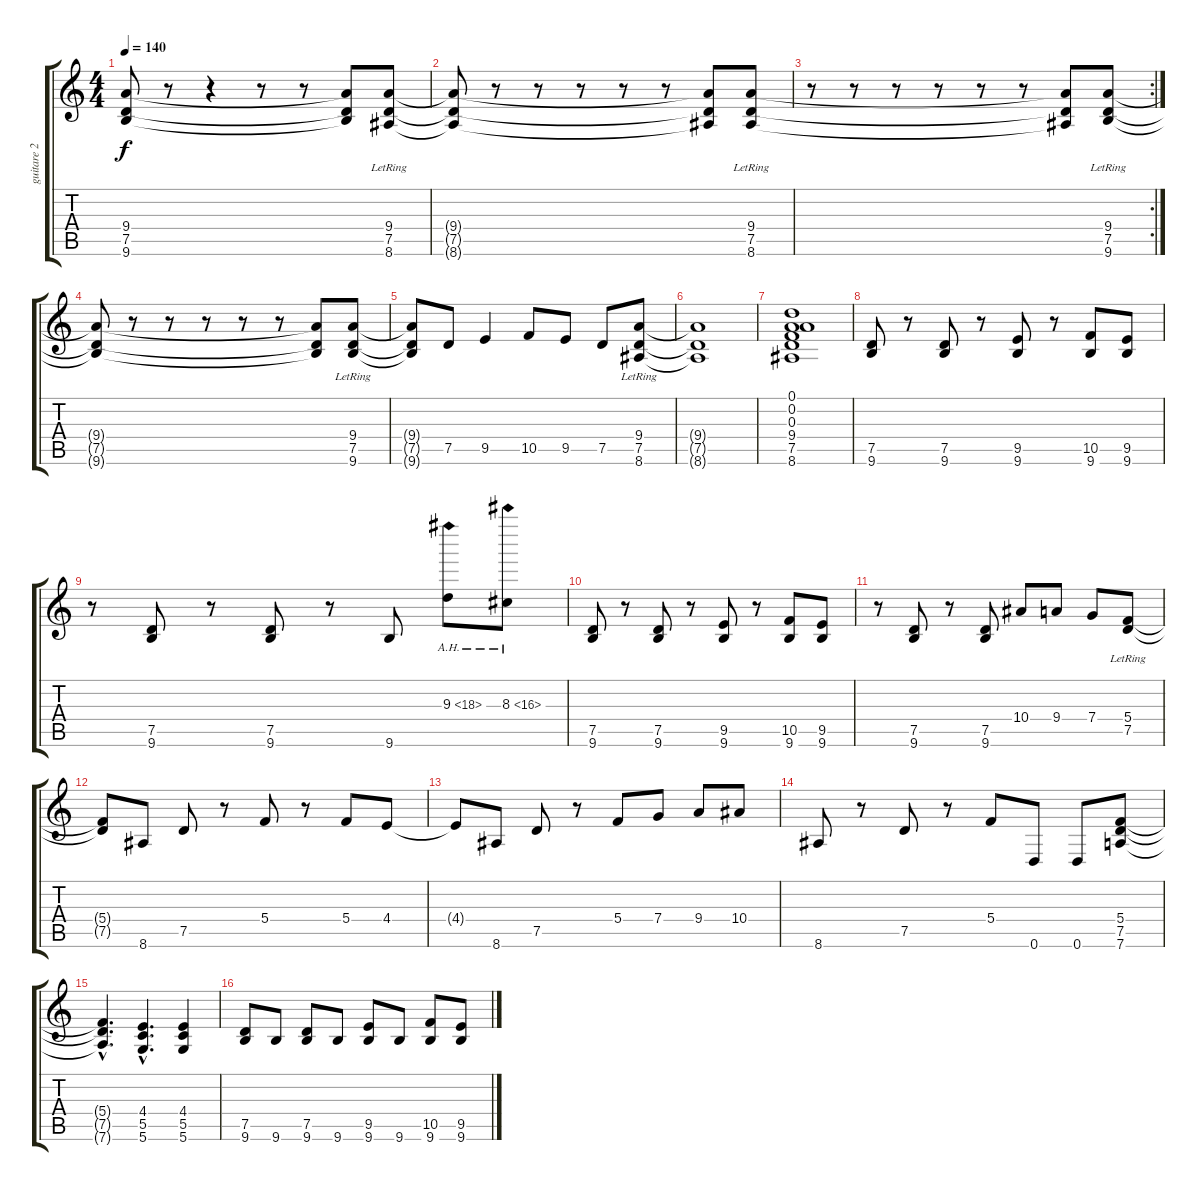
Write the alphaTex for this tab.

\track ("guitare 2 et lead" "guitare 2 ") {instrument distortionguitar}
\staff {score tabs}
\tuning (D4 A3 F3 C3 G2 D2) {hide}
\ts (4 4)
\tempo 140
\clef g2
\ks c
(9.4{t} 7.5{t} 9.6{t}).8{dy f} r.8 r.4 r.8 r.8 (9.4{t} 7.5{t} 9.6{t}).8 (9.4{lr} 7.5{lr} 8.6{lr}).8 |
(9.4{t} 7.5{t} 8.6{t}).8 r.8 r.8 r.8 r.8 r.8 (9.4{t} 7.5{t} 8.6{t}).8 (9.4{lr} 7.5{lr} 8.6{lr}).8 |
\rc 2
r.8 r.8 r.8 r.8 r.8 r.8 (9.4{t} 7.5{t} 8.6{t}).8 (9.4{lr} 7.5{lr} 9.6{lr}).8 |
(9.4{t} 7.5{t} 9.6{t}).8 r.8 r.8 r.8 r.8 r.8 (9.4{t} 7.5{t} 9.6{t}).8 (9.4{lr} 7.5{lr} 9.6{lr}).8 |
(9.4{t} 7.5{t} 9.6{t}).8 7.5.8 9.5.4 10.5.8 9.5.8 7.5.8 (9.4{lr} 7.5{lr} 8.6{lr}).8 |
(9.4{t} 7.5{t} 8.6{t}).1 |
(0.1 0.2 0.3 9.4 7.5 8.6).1 |
(7.5 9.6).8 r.8 (7.5 9.6).8 r.8 (9.5 9.6).8 r.8 (10.5 9.6).8 (9.5 9.6).8 |
r.8 (7.5 9.6).8 r.8 (7.5 9.6).8 r.8 9.6.8 9.3{ah 9}.8 8.3{ah 8}.8 |
(7.5 9.6).8 r.8 (7.5 9.6).8 r.8 (9.5 9.6).8 r.8 (10.5 9.6).8 (9.5 9.6).8 |
r.8 (7.5 9.6).8 r.8 (7.5 9.6).8 10.4.8 9.4.8 7.4.8 (5.4{lr} 7.5{lr}).8 |
(5.4{t} 7.5{t}).8 8.6.8 7.5.8 r.8 5.4.8 r.8 5.4.8 4.4.8 |
4.4{t}.8 8.6.8 7.5.8 r.8 5.4.8 7.4.8 9.4.8 10.4.8 |
8.6.8 r.8 7.5.8 r.8 5.4.8 0.6.8 0.6.8 (5.4 7.5 7.6).8 |
(5.4{hac t} 7.5{hac t} 7.6{hac t}).4{d} (4.4{hac} 5.5{hac} 5.6{hac}).4{d} (4.4 5.5 5.6).4 |
(7.5 9.6).8 9.6.8 (7.5 9.6).8 9.6.8 (9.5 9.6).8 9.6.8 (10.5 9.6).8 (9.5 9.6).8
